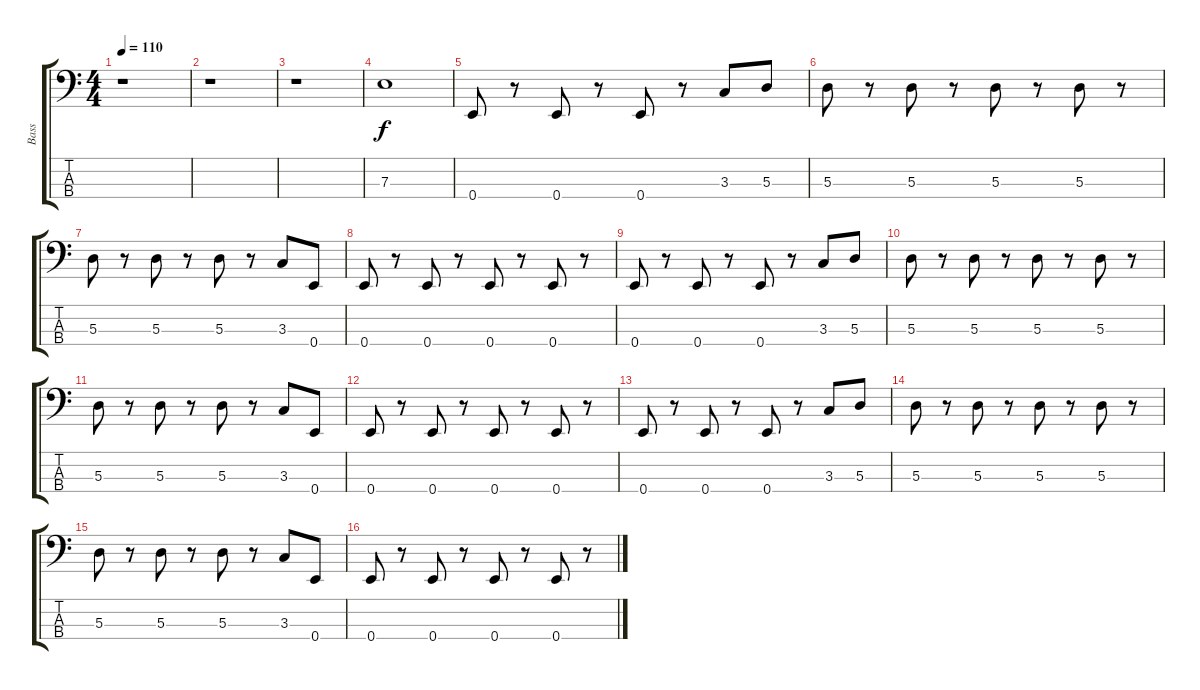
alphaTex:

\track ("Bass" "Bass") {instrument slapbass1}
\staff {score tabs}
\tuning (G2 D2 A1 E1) {hide}
\ts (4 4)
\tempo 110
\clef f4
\ks c
r.1{dy f} |
r.1 |
r.1 |
7.3.1 |
0.4.8 r.8 0.4.8 r.8 0.4.8 r.8 3.3.8 5.3.8 |
5.3.8 r.8 5.3.8 r.8 5.3.8 r.8 5.3.8 r.8 |
5.3.8 r.8 5.3.8 r.8 5.3.8 r.8 3.3.8 0.4.8 |
0.4.8 r.8 0.4.8 r.8 0.4.8 r.8 0.4.8 r.8 |
0.4.8 r.8 0.4.8 r.8 0.4.8 r.8 3.3.8 5.3.8 |
5.3.8 r.8 5.3.8 r.8 5.3.8 r.8 5.3.8 r.8 |
5.3.8 r.8 5.3.8 r.8 5.3.8 r.8 3.3.8 0.4.8 |
0.4.8 r.8 0.4.8 r.8 0.4.8 r.8 0.4.8 r.8 |
0.4.8 r.8 0.4.8 r.8 0.4.8 r.8 3.3.8 5.3.8 |
5.3.8 r.8 5.3.8 r.8 5.3.8 r.8 5.3.8 r.8 |
5.3.8 r.8 5.3.8 r.8 5.3.8 r.8 3.3.8 0.4.8 |
0.4.8 r.8 0.4.8 r.8 0.4.8 r.8 0.4.8 r.8
